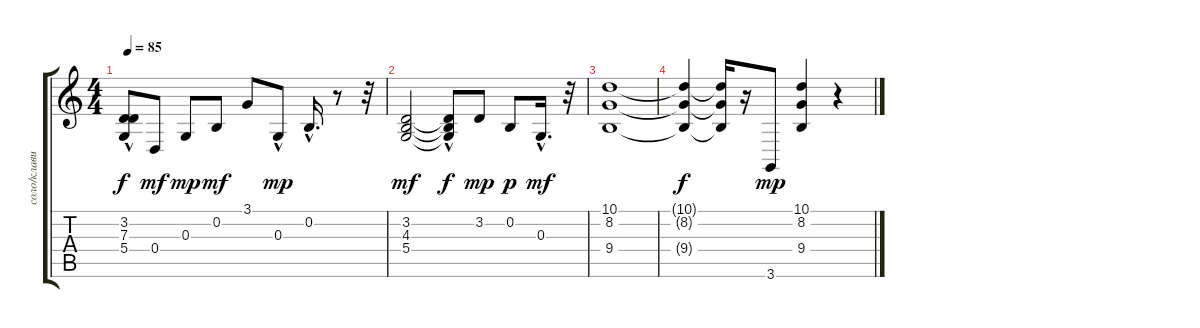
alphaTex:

\track ("соло/клавиши/" "соло/клави") {instrument acousticgrandpiano}
\staff {score tabs}
\tuning (E4 B3 G3 D3 A2 E2) {hide}
\ts (4 4)
\tempo 85
\clef g2
\ks c
(3.2{hac t} 7.3{hac t} 5.4{t}).8{dy f} 0.4.8{dy mf} 0.3.8{dy mp} 0.2.8{dy mf} 3.1.8 0.3{hac}.8{dy mp} 0.2{hac}.16{d} r.8 r.32 |
(3.2 4.3 5.4).2{dy mf} (3.2{t} 4.3{hac t} 5.4{hac t}).8{dy f} 3.2.8{dy mp} 0.2.8{dy p} 0.3{hac}.16{d dy mf} r.32 |
(10.1 8.2 9.4).1 |
(10.1{t} 8.2{t} 9.4{t}).4{dy f} (10.1{t} 8.2{t} 9.4{t}).16 r.16 3.6.8{dy mp} (10.1 8.2 9.4).4 r.4
